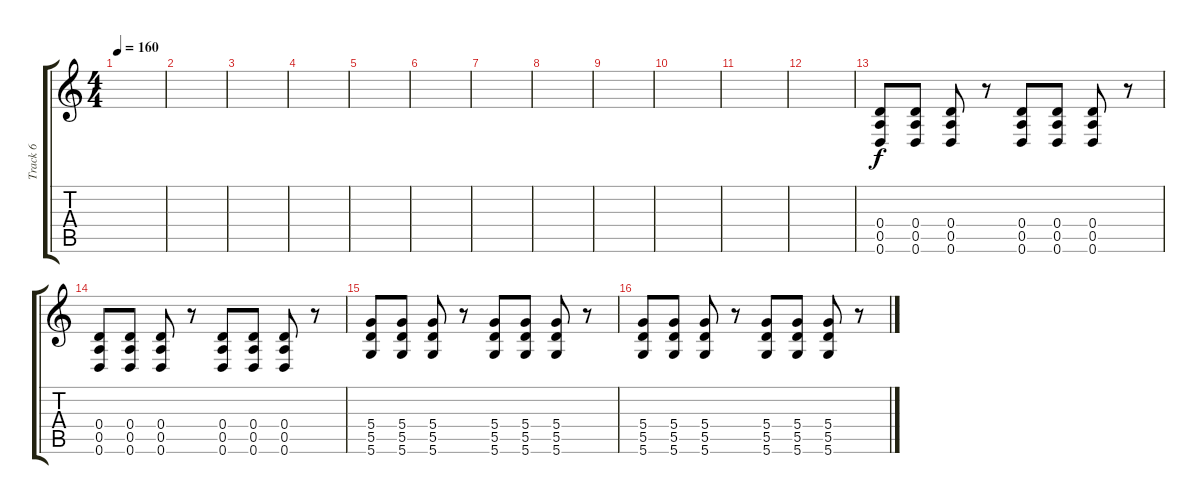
\track ("Track 6" "Track 6") {instrument distortionguitar}
\staff {score tabs}
\tuning (E4 B3 G3 D3 A2 D2) {hide}
\ts (4 4)
\tempo 160
\clef g2
\ks c
|
|
|
|
|
|
|
|
|
|
|
|
(0.4 0.5 0.6).8 (0.4 0.5 0.6).8 (0.4 0.5 0.6).8 r.8 (0.4 0.5 0.6).8 (0.4 0.5 0.6).8 (0.4 0.5 0.6).8 r.8 |
(0.4 0.5 0.6).8 (0.4 0.5 0.6).8 (0.4 0.5 0.6).8 r.8 (0.4 0.5 0.6).8 (0.4 0.5 0.6).8 (0.4 0.5 0.6).8 r.8 |
(5.4 5.5 5.6).8 (5.4 5.5 5.6).8 (5.4 5.5 5.6).8 r.8 (5.4 5.5 5.6).8 (5.4 5.5 5.6).8 (5.4 5.5 5.6).8 r.8 |
(5.4 5.5 5.6).8 (5.4 5.5 5.6).8 (5.4 5.5 5.6).8 r.8 (5.4 5.5 5.6).8 (5.4 5.5 5.6).8 (5.4 5.5 5.6).8 r.8
